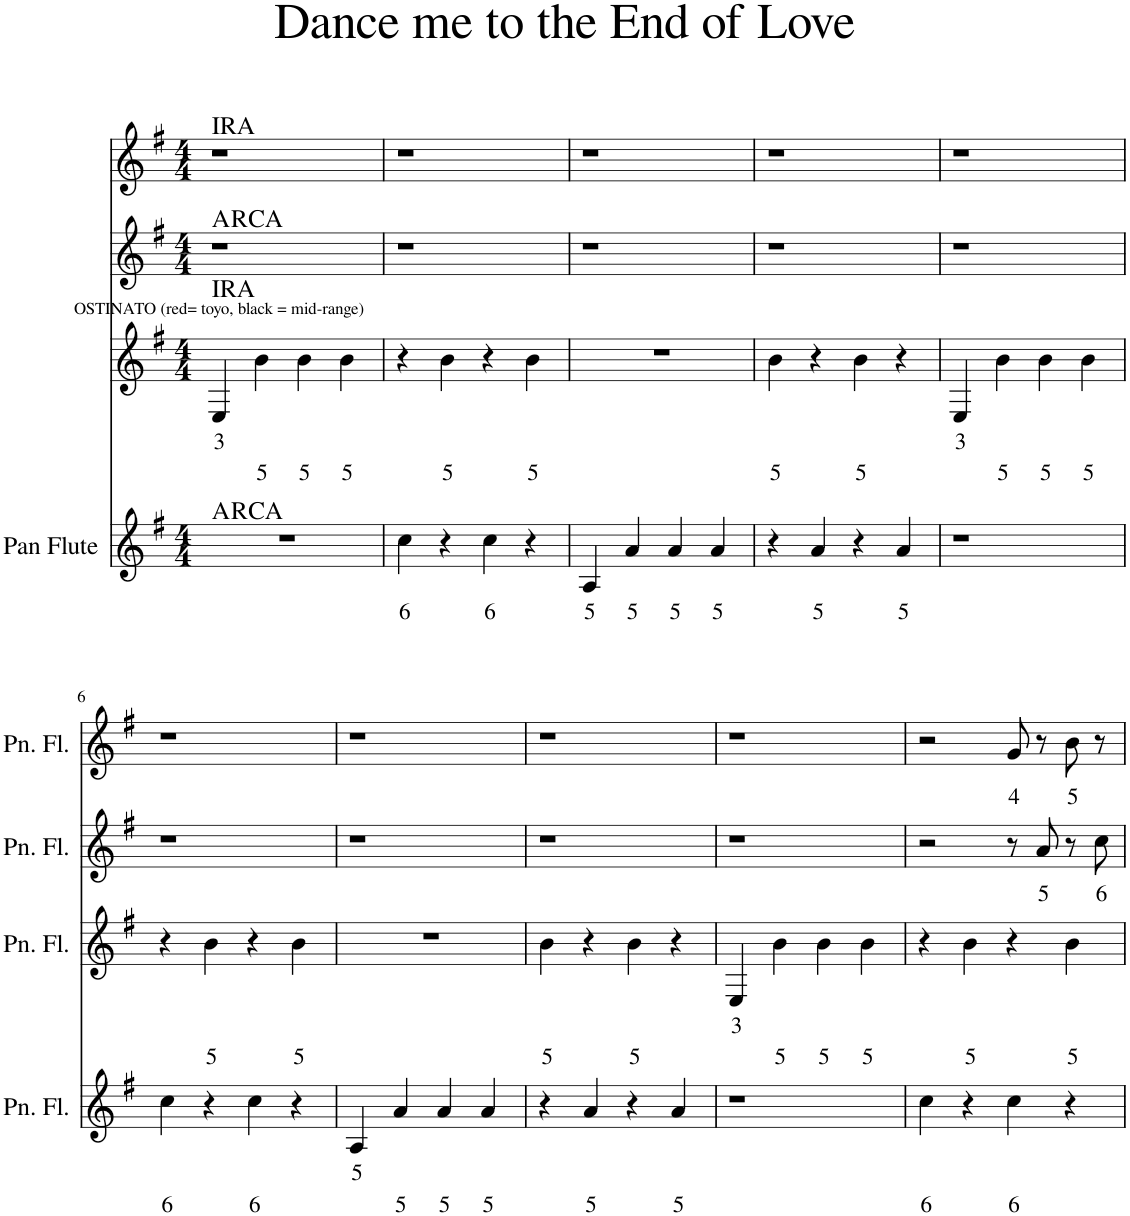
**kern	**text	**kern	**text	**kern	**text	**kern	**text	**harte
*part4	*part4	*part3	*part3	*part2	*part2	*part1	*part1	*part1
*staff4	*staff4	*staff3	*staff3	*staff2	*staff2	*staff1	*staff1	*
*I"Pan Flute	*	*I"Pan Flute	*	*I"Pan Flute	*	*I"Pan Flute	*	*
*I'Pn. Fl.	*	*I'Pn. Fl.	*	*I'Pn. Fl.	*	*I'Pn. Fl.	*	*
*clefG2	*	*clefG2	*	*clefG2	*	*clefG2	*	*
*k[f#]	*	*k[f#]	*	*k[f#]	*	*k[f#]	*	*
*M4/4	*	*M4/4	*	*M4/4	*	*M4/4	*	*
=1	=1	=1	=1	=1	=1	=1	=1	=1
!	!	!	!LO:LY:b	!	!	!	!	!LO:H:kt=IRA
1r	.	4E/	3	1r	.	1r	.	N
!	!	!	!LO:LY:b	!	!	!	!	!
.	.	4b\	-5	.	.	.	.	.
!	!	!	!LO:LY:b	!	!	!	!	!
.	.	4b\	-5	.	.	.	.	.
!	!	!	!LO:LY:b	!	!	!	!	!
.	.	4b\	-5	.	.	.	.	.
=2	=2	=2	=2	=2	=2	=2	=2	=2
!	!LO:LY:b	!	!	!	!	!	!	!
4cc\	-6	4r	.	1r	.	1r	.	.
!	!	!	!LO:LY:b	!	!	!	!	!
4r	.	4b\	-5	.	.	.	.	.
!	!LO:LY:b	!	!	!	!	!	!	!
4cc\	-6	4r	.	.	.	.	.	.
!	!	!	!LO:LY:b	!	!	!	!	!
4r	.	4b\	-5	.	.	.	.	.
=3	=3	=3	=3	=3	=3	=3	=3	=3
!	!LO:LY:b	!	!	!	!	!	!	!
4A/	-5	1r	.	1r	.	1r	.	.
!	!LO:LY:b	!	!	!	!	!	!	!
4a/	-5	.	.	.	.	.	.	.
!	!LO:LY:b	!	!	!	!	!	!	!
4a/	-5	.	.	.	.	.	.	.
!	!LO:LY:b	!	!	!	!	!	!	!
4a/	-5	.	.	.	.	.	.	.
=4	=4	=4	=4	=4	=4	=4	=4	=4
!	!	!	!LO:LY:b	!	!	!	!	!
4r	.	4b\	-5	1r	.	1r	.	.
!	!LO:LY:b	!	!	!	!	!	!	!
4a/	-5	4r	.	.	.	.	.	.
!	!	!	!LO:LY:b	!	!	!	!	!
4r	.	4b\	5	.	.	.	.	.
!	!LO:LY:b	!	!	!	!	!	!	!
4a/	5	4r	.	.	.	.	.	.
=5	=5	=5	=5	=5	=5	=5	=5	=5
!	!	!	!LO:LY:b	!	!	!	!	!
1r	.	4E/	3	1r	.	1r	.	.
!	!	!	!LO:LY:b	!	!	!	!	!
.	.	4b\	-5	.	.	.	.	.
!	!	!	!LO:LY:b	!	!	!	!	!
.	.	4b\	-5	.	.	.	.	.
!	!	!	!LO:LY:b	!	!	!	!	!
.	.	4b\	-5	.	.	.	.	.
!!LO:LB:g=z
=6	=6	=6	=6	=6	=6	=6	=6	=6
!	!LO:LY:b	!	!	!	!	!	!	!
4cc\	-6	4r	.	1r	.	1r	.	.
!	!	!	!LO:LY:b	!	!	!	!	!
4r	.	4b\	-5	.	.	.	.	.
!	!LO:LY:b	!	!	!	!	!	!	!
4cc\	-6	4r	.	.	.	.	.	.
!	!	!	!LO:LY:b	!	!	!	!	!
4r	.	4b\	-5	.	.	.	.	.
=7	=7	=7	=7	=7	=7	=7	=7	=7
!	!LO:LY:b	!	!	!	!	!	!	!
4A/	-5	1r	.	1r	.	1r	.	.
!	!LO:LY:b	!	!	!	!	!	!	!
4a/	-5	.	.	.	.	.	.	.
!	!LO:LY:b	!	!	!	!	!	!	!
4a/	-5	.	.	.	.	.	.	.
!	!LO:LY:b	!	!	!	!	!	!	!
4a/	-5	.	.	.	.	.	.	.
=8	=8	=8	=8	=8	=8	=8	=8	=8
!	!	!	!LO:LY:b	!	!	!	!	!
4r	.	4b\	-5	1r	.	1r	.	.
!	!LO:LY:b	!	!	!	!	!	!	!
4a/	-5	4r	.	.	.	.	.	.
!	!	!	!LO:LY:b	!	!	!	!	!
4r	.	4b\	5	.	.	.	.	.
!	!LO:LY:b	!	!	!	!	!	!	!
4a/	5	4r	.	.	.	.	.	.
=9	=9	=9	=9	=9	=9	=9	=9	=9
!	!	!	!LO:LY:b	!	!	!	!	!
1r	.	4E/	3	1r	.	1r	.	.
!	!	!	!LO:LY:b	!	!	!	!	!
.	.	4b\	-5	.	.	.	.	.
!	!	!	!LO:LY:b	!	!	!	!	!
.	.	4b\	-5	.	.	.	.	.
!	!	!	!LO:LY:b	!	!	!	!	!
.	.	4b\	-5	.	.	.	.	.
=10	=10	=10	=10	=10	=10	=10	=10	=10
!	!LO:LY:b	!	!	!	!	!	!	!
4cc\	-6	4r	.	2r	.	2r	.	.
!	!	!	!LO:LY:b	!	!	!	!	!
4r	.	4b\	-5	.	.	.	.	.
!	!LO:LY:b	!	!	!	!	!	!LO:LY:b	!
4cc\	-6	4r	.	8r	.	8g/	-4	.
!	!	!	!	!	!LO:LY:b	!	!	!
.	.	.	.	8a/	-5	8r	.	.
!	!	!	!LO:LY:b	!	!	!	!LO:LY:b	!
4r	.	4b\	-5	8r	.	8b\	-5	.
!	!	!	!	!	!LO:LY:b	!	!	!
.	.	.	.	8cc\	-6	8r	.	.
=	=	=	=	=	=	=	=	=
*-	*-	*-	*-	*-	*-	*-	*-	*-
